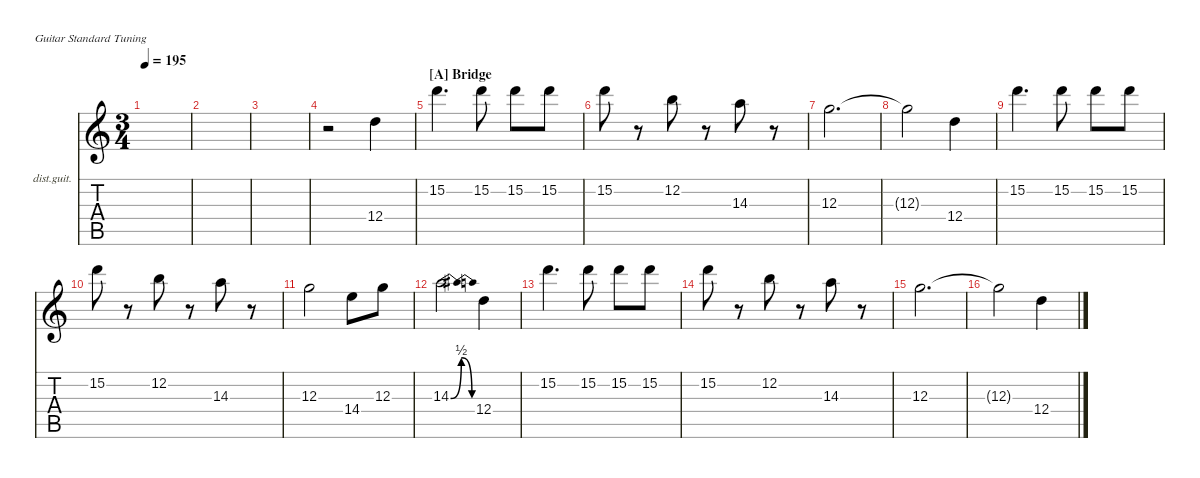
\hideDynamics
\bracketExtendMode nobrackets
\firstSystemTrackNameOrientation horizontal
\track ("Lead Guitar" "dist.guit.") {instrument distortionguitar}
\staff {score tabs}
\tuning (E4 B3 G3 D3 A2 E2)
\ts (3 4)
\tempo 195
\clef g2
\ks aminor
|
|
|
r.2 12.4.4 |
\section ("A" "Bridge")
15.2.4{d} 15.2.8 15.2.8 15.2.8 |
15.2.8 r.8 12.2.8 r.8 14.3.8 r.8 |
12.3.2{d} |
12.3{t}.2 12.4.4 |
15.2.4{d} 15.2.8 15.2.8 15.2.8 |
15.2.8 r.8 12.2.8 r.8 14.3.8 r.8 |
12.3.2 14.4.8 12.3.8 |
14.3{be (bendrelease 0 0 10.799999999999999 2 20.4 2 30 0)}.2 12.4.4 |
15.2.4{d} 15.2.8 15.2.8 15.2.8 |
15.2.8 r.8 12.2.8 r.8 14.3.8 r.8 |
12.3.2{d} |
12.3{t}.2 12.4.4
